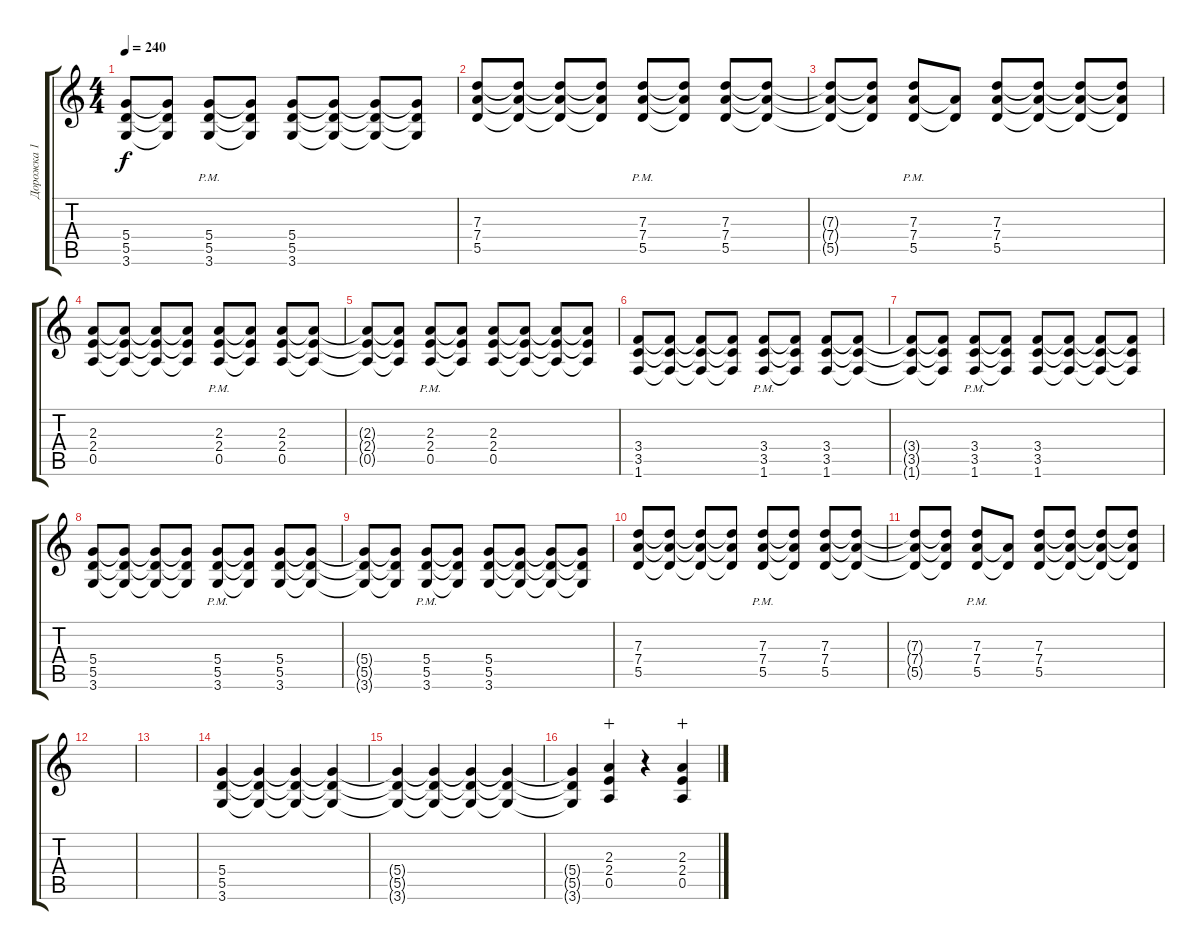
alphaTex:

\track ("Дорожка 1" "Дорожка 1") {instrument acousticguitarsteel}
\staff {score tabs}
\tuning (E4 B3 G3 D3 A2 E2) {hide}
\ts (4 4)
\tempo 240
\clef g2
\ks c
(5.4{t} 5.5{t} 3.6{t}).8{dy f} (5.4{t} 5.5{t} 3.6{t}).8 (5.4{pm} 5.5{pm} 3.6{pm}).8 (5.4{t} 5.5{t} 3.6{t}).8 (5.4 5.5 3.6).8 (5.4{t} 5.5{t} 3.6{t}).8 (5.4{t} 5.5{t} 3.6{t}).8 (5.4{t} 5.5{t} 3.6{t}).8 |
(7.3 7.4 5.5).8 (7.3{t} 7.4{t} 5.5{t}).8 (7.3{t} 7.4{t} 5.5{t}).8 (7.3{t} 7.4{t} 5.5{t}).8 (7.3{pm} 7.4{pm} 5.5{pm}).8 (7.3{t} 7.4{t} 5.5{t}).8 (7.3 7.4 5.5).8 (7.3{t} 7.4{t} 5.5{t}).8 |
(7.3{t} 7.4{t} 5.5{t}).8 (7.3{t} 7.4{t} 5.5{t}).8 (7.3{pm} 7.4{pm} 5.5{pm}).8 (7.4{t} 5.5{t}).8 (7.3 7.4 5.5).8 (7.3{t} 7.4{t} 5.5{t}).8 (7.3{t} 7.4{t} 5.5{t}).8 (7.3{t} 7.4{t} 5.5{t}).8 |
(2.3 2.4 0.5).8 (2.3{t} 2.4{t} 0.5{t}).8 (2.3{t} 2.4{t} 0.5{t}).8 (2.3{t} 2.4{t} 0.5{t}).8 (2.3{pm} 2.4{pm} 0.5{pm}).8 (2.3{t} 2.4{t} 0.5{t}).8 (2.3 2.4 0.5).8 (2.3{t} 2.4{t} 0.5{t}).8 |
(2.3{t} 2.4{t} 0.5{t}).8 (2.3{t} 2.4{t} 0.5{t}).8 (2.3{pm} 2.4{pm} 0.5{pm}).8 (2.3{t} 2.4{t} 0.5{t}).8 (2.3 2.4 0.5).8 (2.3{t} 2.4{t} 0.5{t}).8 (2.3{t} 2.4{t} 0.5{t}).8 (2.3{t} 2.4{t} 0.5{t}).8 |
(3.4 3.5 1.6).8 (3.4{t} 3.5{t} 1.6{t}).8 (3.4{t} 3.5{t} 1.6{t}).8 (3.4{t} 3.5{t} 1.6{t}).8 (3.4{pm} 3.5{pm} 1.6{pm}).8 (3.4{t} 3.5{t} 1.6{t}).8 (3.4 3.5 1.6).8 (3.4{t} 3.5{t} 1.6{t}).8 |
(3.4{t} 3.5{t} 1.6{t}).8 (3.4{t} 3.5{t} 1.6{t}).8 (3.4{pm} 3.5{pm} 1.6{pm}).8 (3.4{t} 3.5{t} 1.6{t}).8 (3.4 3.5 1.6).8 (3.4{t} 3.5{t} 1.6{t}).8 (3.4{t} 3.5{t} 1.6{t}).8 (3.4{t} 3.5{t} 1.6{t}).8 |
(5.4 5.5 3.6).8 (5.4{t} 5.5{t} 3.6{t}).8 (5.4{t} 5.5{t} 3.6{t}).8 (5.4{t} 5.5{t} 3.6{t}).8 (5.4{pm} 5.5{pm} 3.6{pm}).8 (5.4{t} 5.5{t} 3.6{t}).8 (5.4 5.5 3.6).8 (5.4{t} 5.5{t} 3.6{t}).8 |
(5.4{t} 5.5{t} 3.6{t}).8 (5.4{t} 5.5{t} 3.6{t}).8 (5.4{pm} 5.5{pm} 3.6{pm}).8 (5.4{t} 5.5{t} 3.6{t}).8 (5.4 5.5 3.6).8 (5.4{t} 5.5{t} 3.6{t}).8 (5.4{t} 5.5{t} 3.6{t}).8 (5.4{t} 5.5{t} 3.6{t}).8 |
(7.3 7.4 5.5).8 (7.3{t} 7.4{t} 5.5{t}).8 (7.3{t} 7.4{t} 5.5{t}).8 (7.3{t} 7.4{t} 5.5{t}).8 (7.3{pm} 7.4{pm} 5.5{pm}).8 (7.3{t} 7.4{t} 5.5{t}).8 (7.3 7.4 5.5).8 (7.3{t} 7.4{t} 5.5{t}).8 |
(7.3{t} 7.4{t} 5.5{t}).8 (7.3{t} 7.4{t} 5.5{t}).8 (7.3{pm} 7.4{pm} 5.5{pm}).8 (7.4{t} 5.5{t}).8 (7.3 7.4 5.5).8 (7.3{t} 7.4{t} 5.5{t}).8 (7.3{t} 7.4{t} 5.5{t}).8 (7.3{t} 7.4{t} 5.5{t}).8 |
|
|
(5.4 5.5 3.6).4 (5.4{t} 5.5{t} 3.6{t}).4{volume 16} (5.4{t} 5.5{t} 3.6{t}).4 (5.4{t} 5.5{t} 3.6{t}).4 |
(5.4{t} 5.5{t} 3.6{t}).4 (5.4{t} 5.5{t} 3.6{t}).4 (5.4{t} 5.5{t} 3.6{t}).4 (5.4{t} 5.5{t} 3.6{t}).4 |
(5.4{t} 5.5{t} 3.6{t}).4 (2.3 2.4 0.5).4{volume 13 wahc} r.4 (2.3 2.4 0.5).4{wahc}
